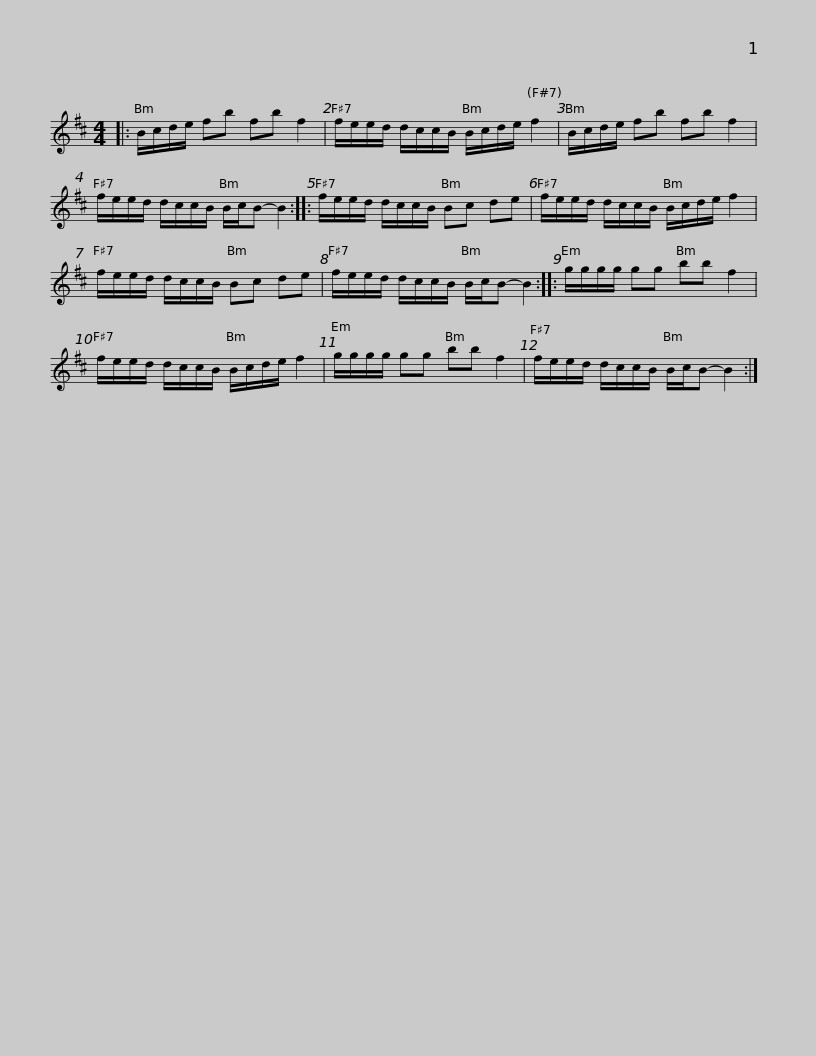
X:1
L:1/8
M:4/4
I:linebreak $
K:Bmin
V:1 treble
V:1
|: B/c/d/e/ fb fb f2 | f/e/e/d/ d/c/c/B/ B/c/d/e/ f2 | B/c/d/e/ fb fb f2 | f/e/e/d/ d/c/c/B/ B/c/B- B2 ::$ f/e/e/d/ d/c/c/B/ Bc de | %5
 f/e/e/d/ d/c/c/B/ B/c/d/e/ f2 | f/e/e/d/ d/c/c/B/ Bc de |$ f/e/e/d/ d/c/c/B/ B/c/B- B2 :: g/g/g/g/ gg bb f2 | f/e/e/d/ d/c/c/B/ B/c/d/e/ f2 | %10
 g/g/g/g/ gg bb f2 |$ f/e/e/d/ d/c/c/B/ B/c/B- B2 :| %12
